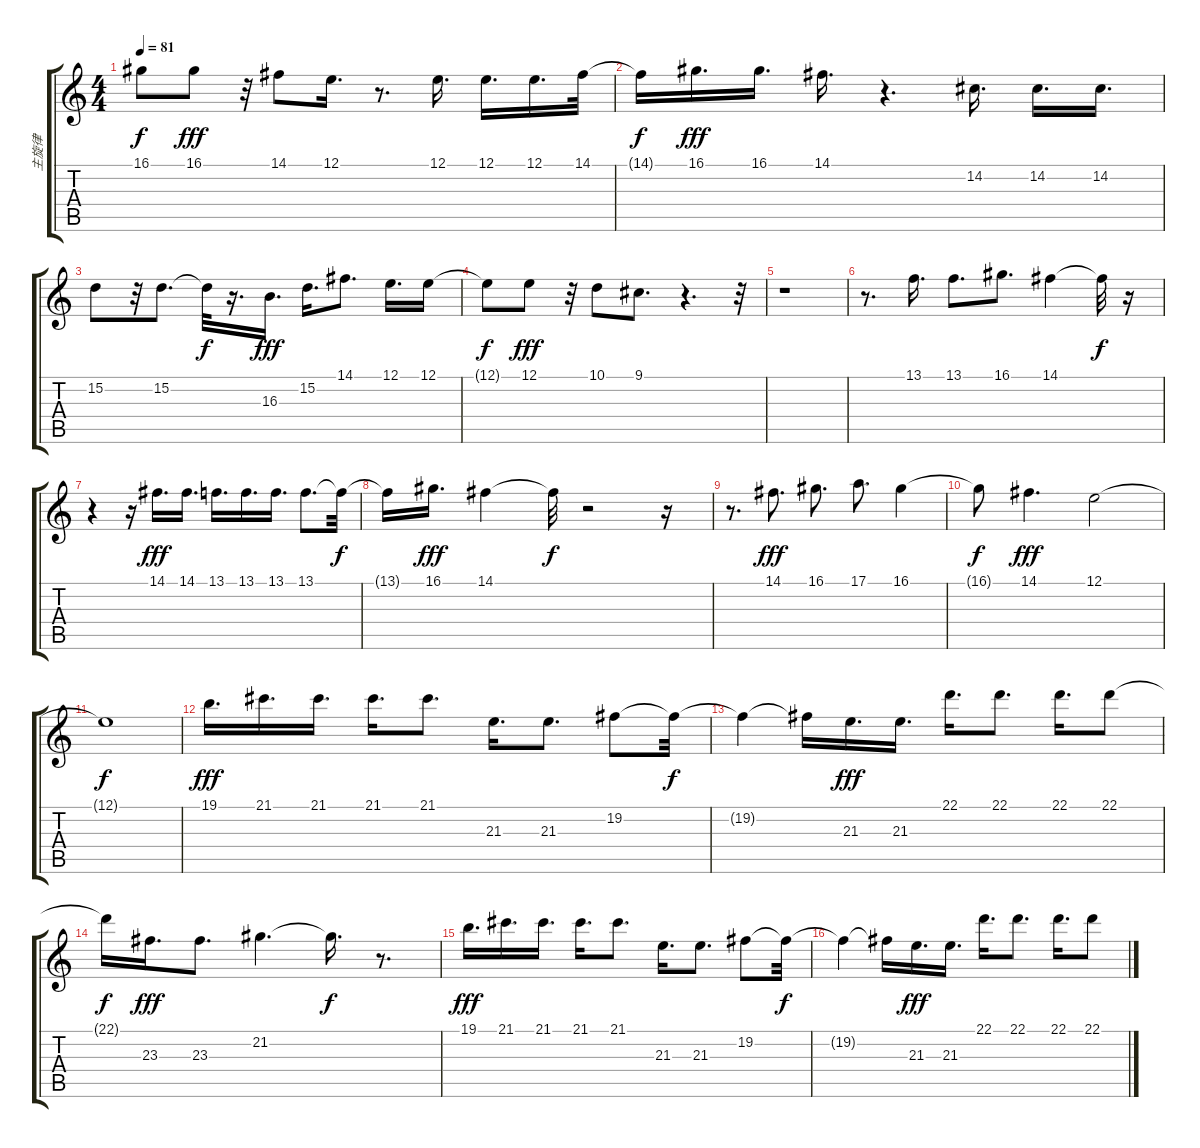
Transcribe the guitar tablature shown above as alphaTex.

\track ("主旋律" "主旋律") {instrument piccolo}
\staff {score tabs}
\tuning (E4 B3 G3 D3 A2 E2) {hide}
\ts (4 4)
\tempo 81
\clef g2
\ks c
16.1{t}.8{dy f} 16.1.8{dy fff} r.32 14.1.8 12.1.16{d} r.8{d} 12.1.16{d} 12.1.16{d} 12.1.16{d} 14.1.32 |
14.1{t}.16{dy f} 16.1.16{d dy fff} 16.1.16{d} 14.1.16{d} r.4{d} 14.2.16{d} 14.2.16{d} 14.2.16{d} |
15.2.8 r.32 15.2.8{d} 15.2{t}.32{dy f} r.16{d} 16.3.16{d dy fff} 15.2.16{d} 14.1.8{d} 12.1.16{d} 12.1.16 |
12.1{t}.8{dy f} 12.1.8{dy fff} r.32 10.1.8 9.1.8{d} r.4{d} r.32 |
r.1 |
r.8{d} 13.1.16{d} 13.1.8{d} 16.1.8{d} 14.1.4 14.1{t}.32{dy f} r.16 |
r.4 r.16 14.1.16{d dy fff} 14.1.16{d} 13.1.16{d} 13.1.16{d} 13.1.16{d} 13.1.8{d} 13.1{t}.32{dy f} |
13.1{t}.16 16.1.16{d dy fff} 14.1.4 14.1{t}.32{dy f} r.2 r.16 |
r.8{d} 14.1.8{d dy fff} 16.1.8{d} 17.1.8{d} 16.1.4 |
16.1{t}.8{dy f} 14.1.4{d dy fff} 12.1.2 |
12.1{t}.1{dy f} |
19.1.16{d dy fff} 21.1.16{d} 21.1.16{d} 21.1.16{d} 21.1.8{d} 21.3.16{d} 21.3.8{d} 19.2.8 19.2{t}.32{dy f} |
19.2{t}.4 19.2{t}.16 21.3.16{d dy fff} 21.3.16{d} 22.1.16{d} 22.1.8{d} 22.1.16{d} 22.1.8 |
22.1{t}.16{dy f} 23.3.16{d dy fff} 23.3.8{d} 21.2.4{d} 21.2{t}.16{d dy f} r.8{d} |
19.1.16{d dy fff} 21.1.16{d} 21.1.16{d} 21.1.16{d} 21.1.8{d} 21.3.16{d} 21.3.8{d} 19.2.8 19.2{t}.32{dy f} |
19.2{t}.4 19.2{t}.16 21.3.16{d dy fff} 21.3.16{d} 22.1.16{d} 22.1.8{d} 22.1.16{d} 22.1.8
